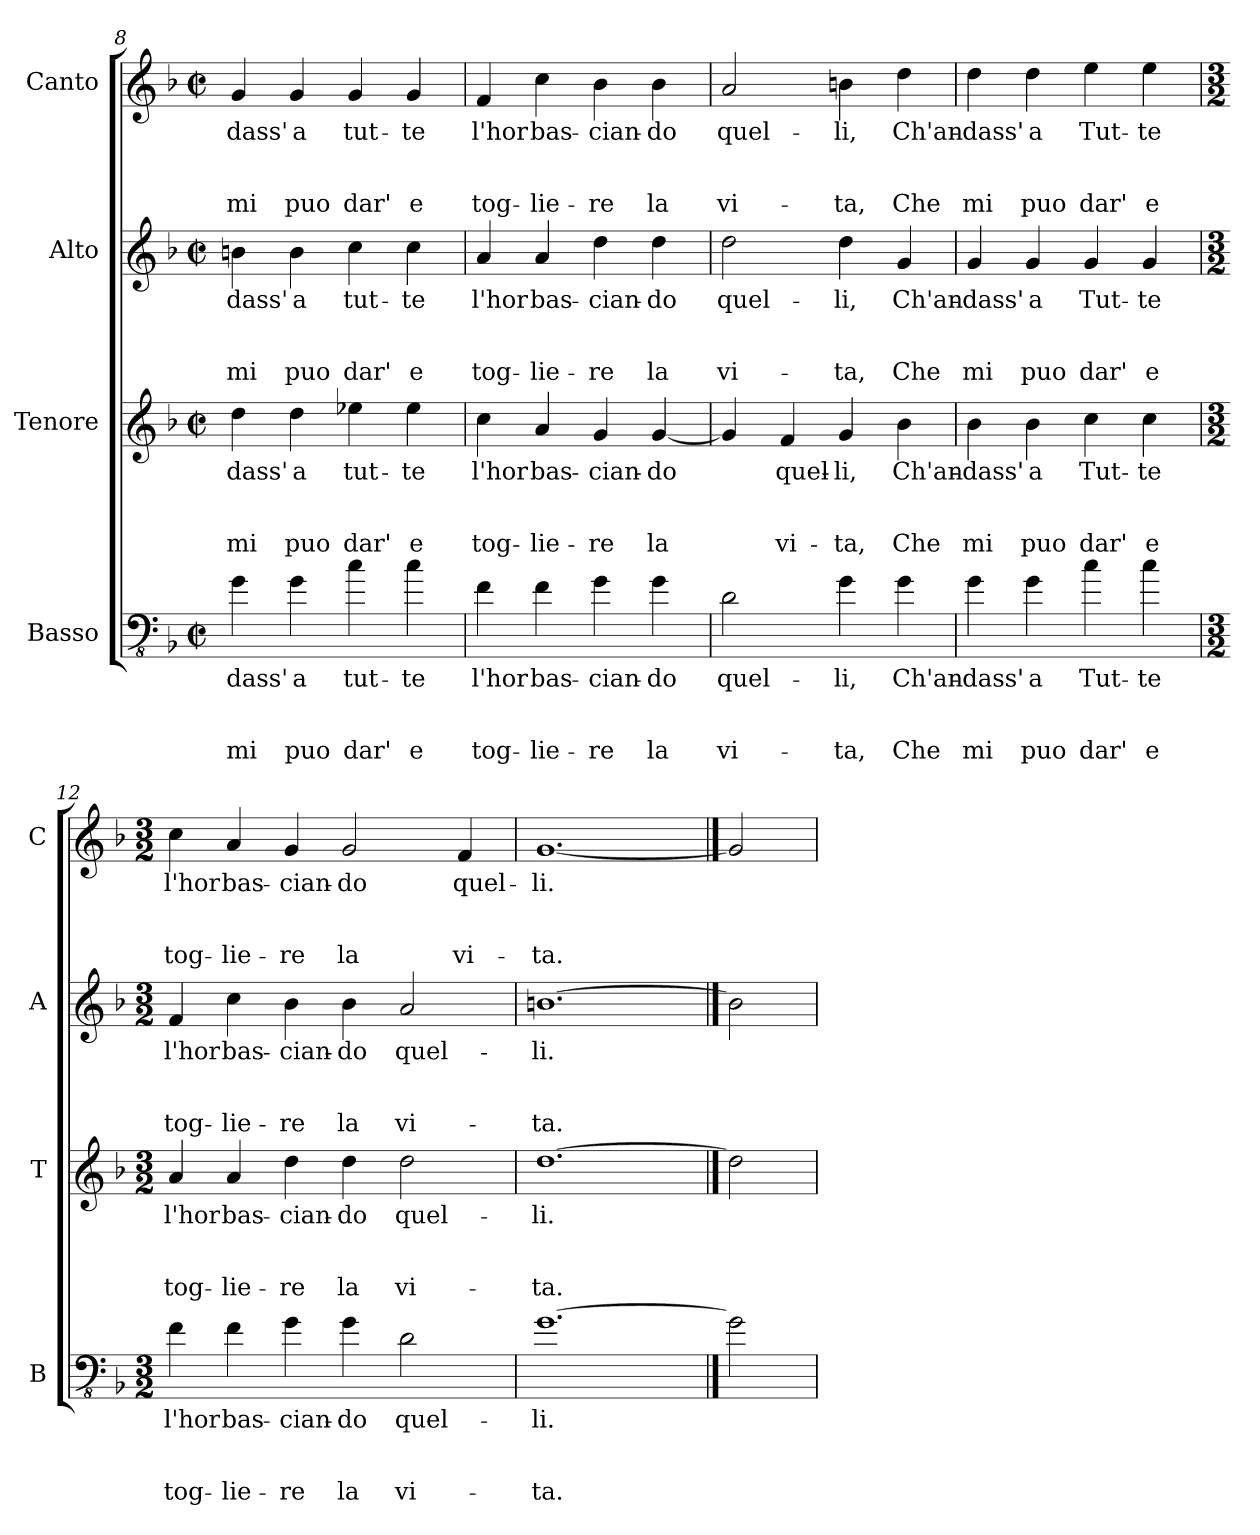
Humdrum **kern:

**kern	**text	**text	**text	**text	**kern	**text	**text	**text	**text	**kern	**text	**text	**text	**text	**kern	**text	**text	**text	**text
*part4	*part4	*part4	*part4	*part4	*part3	*part3	*part3	*part3	*part3	*part2	*part2	*part2	*part2	*part2	*part1	*part1	*part1	*part1	*part1
*staff4	*staff4	*staff4	*staff4	*staff4	*staff3	*staff3	*staff3	*staff3	*staff3	*staff2	*staff2	*staff2	*staff2	*staff2	*staff1	*staff1	*staff1	*staff1	*staff1
*I"Basso	*	*	*	*	*I"Tenore	*	*	*	*	*I"Alto	*	*	*	*	*I"Canto	*	*	*	*
*I'B	*	*	*	*	*I'T	*	*	*	*	*I'A	*	*	*	*	*I'C	*	*	*	*
!!LO:PB:g=z
*clefFv4	*	*	*	*	*clefG2	*	*	*	*	*clefG2	*	*	*	*	*clefG2	*	*	*	*
*k[b-]	*	*	*	*	*k[b-]	*	*	*	*	*k[b-]	*	*	*	*	*k[b-]	*	*	*	*
*F:	*	*	*	*	*F:	*	*	*	*	*F:	*	*	*	*	*F:	*	*	*	*
*M2/2	*	*	*	*	*M2/2	*	*	*	*	*M2/2	*	*	*	*	*M2/2	*	*	*	*
*met(c|)	*	*	*	*	*met(c|)	*	*	*	*	*met(c|)	*	*	*	*	*met(c|)	*	*	*	*
=8	=8	=8	=8	=8	=8	=8	=8	=8	=8	=8	=8	=8	=8	=8	=8	=8	=8	=8	=8
4G\	-dass'	.	.	-mi	4dd\	-dass'	.	.	-mi	4bn\	-dass'	.	.	-mi	4g/	-dass'	.	.	-mi
4G\	a	.	.	puo	4dd\	a	.	.	puo	4b\	a	.	.	puo	4g/	a	.	.	puo
4c\	tut-	.	.	dar'	4ee-X\	tut-	.	.	dar'	4cc\	tut-	.	.	dar'	4g/	tut-	.	.	dar'
4c\	-te	.	.	e	4ee-\	-te	.	.	e	4cc\	-te	.	.	e	4g/	-te	.	.	e
=9	=9	=9	=9	=9	=9	=9	=9	=9	=9	=9	=9	=9	=9	=9	=9	=9	=9	=9	=9
4F\	l'hor	.	.	tog-	4cc\	l'hor	.	.	tog-	4a/	l'hor	.	.	tog-	4f/	l'hor	.	.	tog-
4F\	bas-	.	.	-lie-	4a/	bas-	.	.	-lie-	4a/	bas-	.	.	-lie-	4cc\	bas-	.	.	-lie-
4G\	-cian-	.	.	-re	4g/	-cian-	.	.	-re	4dd\	-cian-	.	.	-re	4b-\	-cian-	.	.	-re
4G\	-do	.	.	la	[4g/	-do	.	.	la	4dd\	-do	.	.	la	4b-\	-do	.	.	la
=10	=10	=10	=10	=10	=10	=10	=10	=10	=10	=10	=10	=10	=10	=10	=10	=10	=10	=10	=10
2D\	quel-	.	.	vi-	4g/]	.	.	.	.	2dd\	quel-	.	.	vi-	2a/	quel-	.	.	vi-
.	.	.	.	.	4f/	quel-	.	.	vi-	.	.	.	.	.	.	.	.	.	.
4G\	-li,	.	.	-ta,	4g/	-li,	.	.	-ta,	4dd\	-li,	.	.	-ta,	4bn\	-li,	.	.	-ta,
4G\	Ch'an-	.	.	Che	4b-\	Ch'an-	.	.	Che	4g/	Ch'an-	.	.	Che	4dd\	Ch'an-	.	.	Che
!!LO:LB:g=z
=11	=11	=11	=11	=11	=11	=11	=11	=11	=11	=11	=11	=11	=11	=11	=11	=11	=11	=11	=11
4G\	-dass'	.	.	mi	4b-\	-dass'	.	.	mi	4g/	-dass'	.	.	mi	4dd\	-dass'	.	.	mi
4G\	a	.	.	puo	4b-\	a	.	.	puo	4g/	a	.	.	puo	4dd\	a	.	.	puo
4c\	Tut-	.	.	dar'	4cc\	Tut-	.	.	dar'	4g/	Tut-	.	.	dar'	4ee\	Tut-	.	.	dar'
4c\	-te	.	.	e	4cc\	-te	.	.	e	4g/	-te	.	.	e	4ee\	-te	.	.	e
=12	=12	=12	=12	=12	=12	=12	=12	=12	=12	=12	=12	=12	=12	=12	=12	=12	=12	=12	=12
*M3/2	*	*	*	*	*M3/2	*	*	*	*	*M3/2	*	*	*	*	*M3/2	*	*	*	*
4F\	l'hor	.	.	-tog-	4a/	l'hor	.	.	-tog-	4f/	l'hor	.	.	tog-	4cc\	l'hor	.	.	tog-
4F\	-bas-	.	.	-lie-	4a/	-bas-	.	.	-lie-	4cc\	bas-	.	.	-lie-	4a/	bas-	.	.	-lie-
4G\	-cian-	.	.	re	4dd\	-cian-	.	.	re	4b-\	-cian-	.	.	-re	4g/	-cian-	.	.	-re
4G\	do	.	.	la	4dd\	do	.	.	la	4b-\	-do	.	.	la	2g/	-do	.	.	la
2D\	quel-	.	.	vi-	2dd\	quel-	.	.	vi-	2a/	quel-	.	.	vi-	.	.	.	.	.
.	.	.	.	.	.	.	.	.	.	.	.	.	.	.	4f/	quel-	.	.	vi-
=13	=13	=13	=13	=13	=13	=13	=13	=13	=13	=13	=13	=13	=13	=13	=13	=13	=13	=13	=13
[1.G	-li.	.	.	-ta.	[1.dd	-li.	.	.	-ta.	[1.bn	-li.	.	.	-ta.	[1.g	-li.	.	.	-ta.
==14	==14	==14	==14	==14	==14	==14	==14	==14	==14	==14	==14	==14	==14	==14	==14	==14	==14	==14	==14
2G]	.	.	.	.	2dd]	.	.	.	.	2b]	.	.	.	.	2g]	.	.	.	.
=	=	=	=	=	=	=	=	=	=	=	=	=	=	=	=	=	=	=	=
*-	*-	*-	*-	*-	*-	*-	*-	*-	*-	*-	*-	*-	*-	*-	*-	*-	*-	*-	*-
